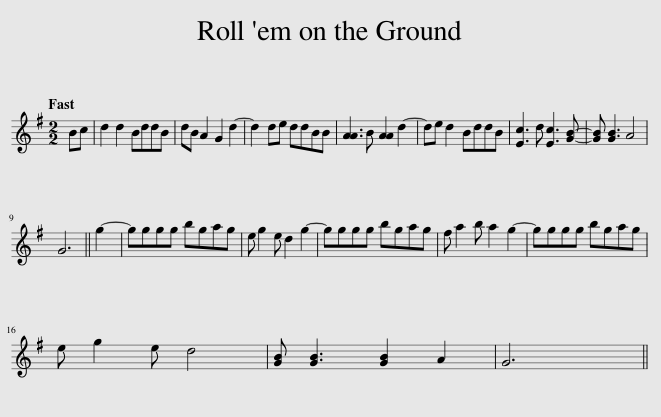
X:1
L:1/8
Q:1/4=120
M:2/2
I:linebreak $
K:G
V:1 treble
V:1
 Bc | d2 d2 BddB | dB A2 G2 d2- | d2 de ddBB | [AA]3 B [AA]2 d2- | %5
 de d2 BddB | [Ec]3 d [Ec]3 [GB]- | [GB] [GB]3 A4 |$ G6 || g2- | %10
 gggg bgag | e g2 e d2 g2- | gggg bgag | f a2 b a2 g2- | gggg bgag |$ %15
 e g2 e d4 | [GB] [GB]3 [GB]2 A2 | G6 || %18
